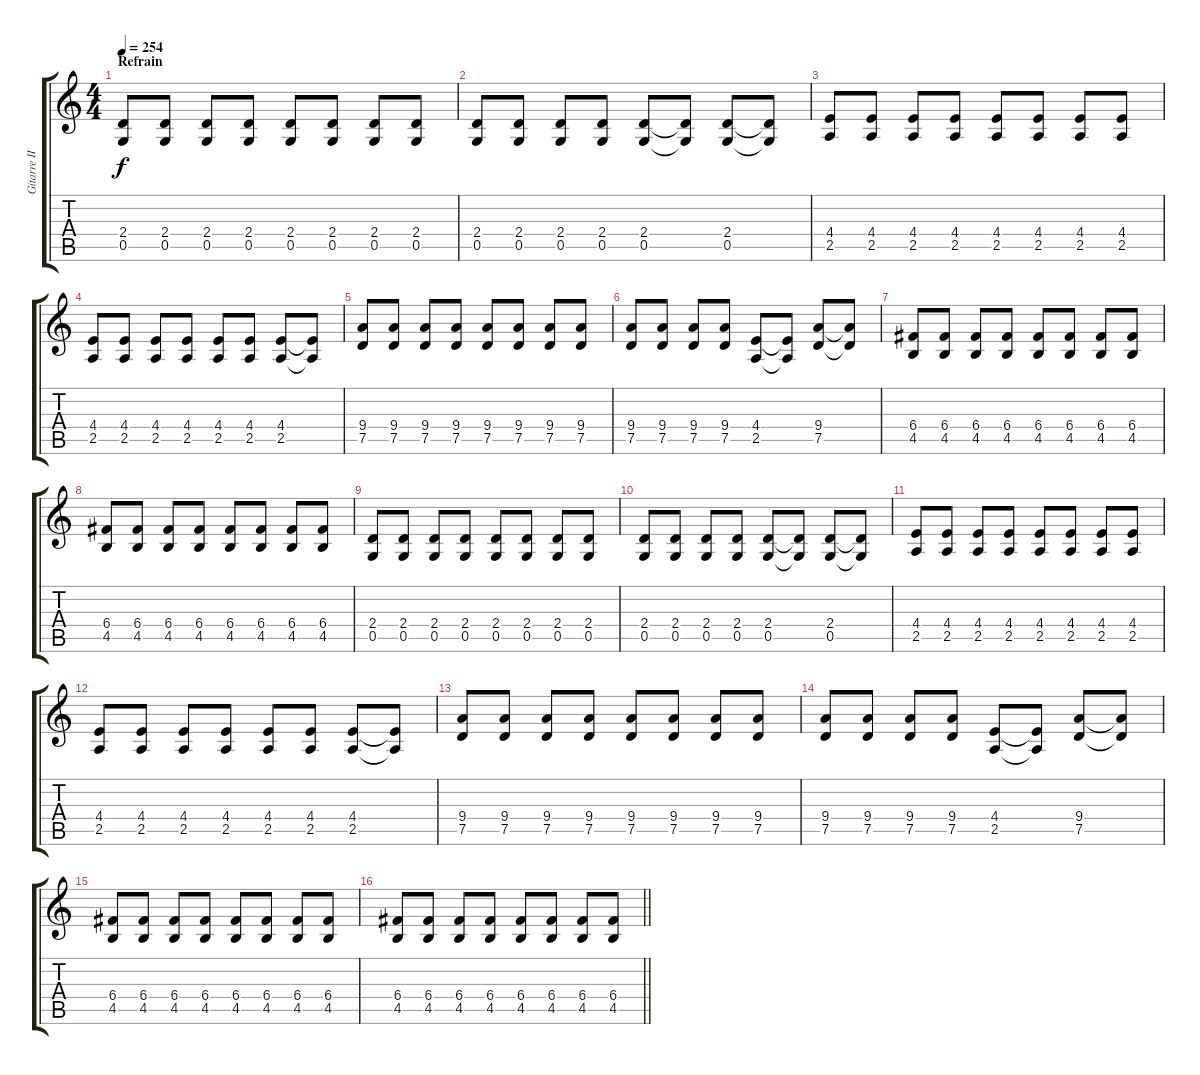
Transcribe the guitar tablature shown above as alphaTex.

\track ("Gitarre II" "Gitarre II") {instrument distortionguitar}
\staff {score tabs}
\tuning (D4 A3 F3 C3 G2 D2) {hide}
\ts (4 4)
\section ("" "Refrain")
\tempo 254
\clef g2
\ks c
(2.4 0.5).8{dy f} (2.4 0.5).8 (2.4 0.5).8 (2.4 0.5).8 (2.4 0.5).8 (2.4 0.5).8 (2.4 0.5).8 (2.4 0.5).8 |
(2.4 0.5).8 (2.4 0.5).8 (2.4 0.5).8 (2.4 0.5).8 (2.4 0.5).8 (2.4{t} 0.5{t}).8 (2.4 0.5).8 (2.4{t} 0.5{t}).8 |
(4.4 2.5).8 (4.4 2.5).8 (4.4 2.5).8 (4.4 2.5).8 (4.4 2.5).8 (4.4 2.5).8 (4.4 2.5).8 (4.4 2.5).8 |
(4.4 2.5).8 (4.4 2.5).8 (4.4 2.5).8 (4.4 2.5).8 (4.4 2.5).8 (4.4 2.5).8 (4.4 2.5).8 (4.4{t} 2.5{t}).8 |
(9.4 7.5).8 (9.4 7.5).8 (9.4 7.5).8 (9.4 7.5).8 (9.4 7.5).8 (9.4 7.5).8 (9.4 7.5).8 (9.4 7.5).8 |
(9.4 7.5).8 (9.4 7.5).8 (9.4 7.5).8 (9.4 7.5).8 (4.4 2.5).8 (4.4{t} 2.5{t}).8 (9.4 7.5).8 (9.4{t} 7.5{t}).8 |
(6.4 4.5).8 (6.4 4.5).8 (6.4 4.5).8 (6.4 4.5).8 (6.4 4.5).8 (6.4 4.5).8 (6.4 4.5).8 (6.4 4.5).8 |
(6.4 4.5).8 (6.4 4.5).8 (6.4 4.5).8 (6.4 4.5).8 (6.4 4.5).8 (6.4 4.5).8 (6.4 4.5).8 (6.4 4.5).8 |
(2.4 0.5).8 (2.4 0.5).8 (2.4 0.5).8 (2.4 0.5).8 (2.4 0.5).8 (2.4 0.5).8 (2.4 0.5).8 (2.4 0.5).8 |
(2.4 0.5).8 (2.4 0.5).8 (2.4 0.5).8 (2.4 0.5).8 (2.4 0.5).8 (2.4{t} 0.5{t}).8 (2.4 0.5).8 (2.4{t} 0.5{t}).8 |
(4.4 2.5).8 (4.4 2.5).8 (4.4 2.5).8 (4.4 2.5).8 (4.4 2.5).8 (4.4 2.5).8 (4.4 2.5).8 (4.4 2.5).8 |
(4.4 2.5).8 (4.4 2.5).8 (4.4 2.5).8 (4.4 2.5).8 (4.4 2.5).8 (4.4 2.5).8 (4.4 2.5).8 (4.4{t} 2.5{t}).8 |
(9.4 7.5).8 (9.4 7.5).8 (9.4 7.5).8 (9.4 7.5).8 (9.4 7.5).8 (9.4 7.5).8 (9.4 7.5).8 (9.4 7.5).8 |
(9.4 7.5).8 (9.4 7.5).8 (9.4 7.5).8 (9.4 7.5).8 (4.4 2.5).8 (4.4{t} 2.5{t}).8 (9.4 7.5).8 (9.4{t} 7.5{t}).8 |
(6.4 4.5).8 (6.4 4.5).8 (6.4 4.5).8 (6.4 4.5).8 (6.4 4.5).8 (6.4 4.5).8 (6.4 4.5).8 (6.4 4.5).8 |
\barLineRight lightlight
(6.4 4.5).8 (6.4 4.5).8 (6.4 4.5).8 (6.4 4.5).8 (6.4 4.5).8 (6.4 4.5).8 (6.4 4.5).8 (6.4 4.5).8
